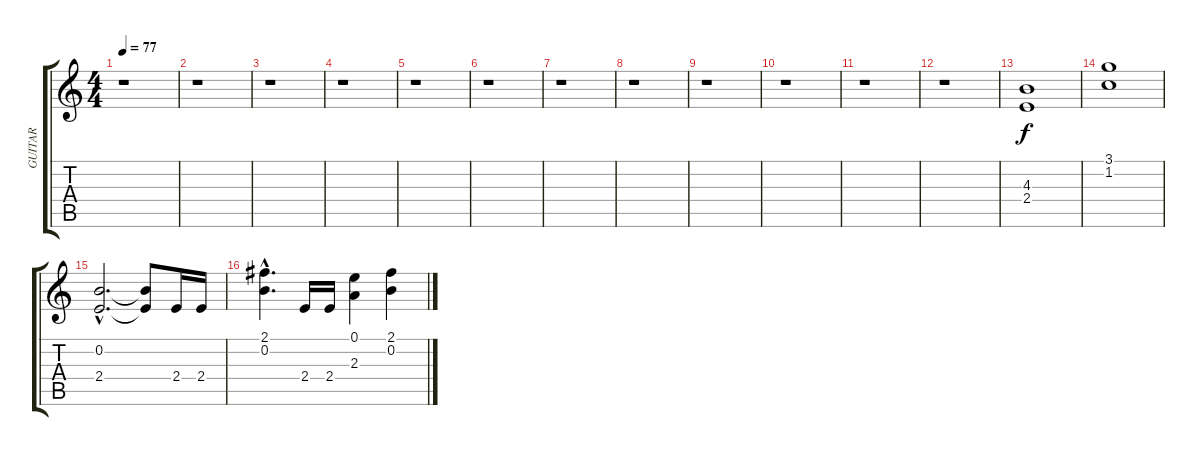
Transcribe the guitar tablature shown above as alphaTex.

\track (" GUITAR" " GUITAR") {instrument distortionguitar}
\staff {score tabs}
\tuning (E4 B3 G3 D3 A2 E2) {hide}
\ts (4 4)
\tempo 77
\clef g2
\ks c
r.1{dy f instrument distortionguitar} |
r.1 |
r.1 |
r.1 |
r.1 |
r.1 |
r.1 |
r.1 |
r.1 |
r.1 |
r.1 |
r.1 |
(4.3 2.4).1 |
(3.1 1.2).1 |
(0.2{hac} 2.4{hac}).2{d} (0.2{t} 2.4{t}).8 2.4.16 2.4.16 |
(2.1{hac} 0.2{hac}).4{d} 2.4.16 2.4.16 (0.1 2.3).4 (2.1 0.2).4
